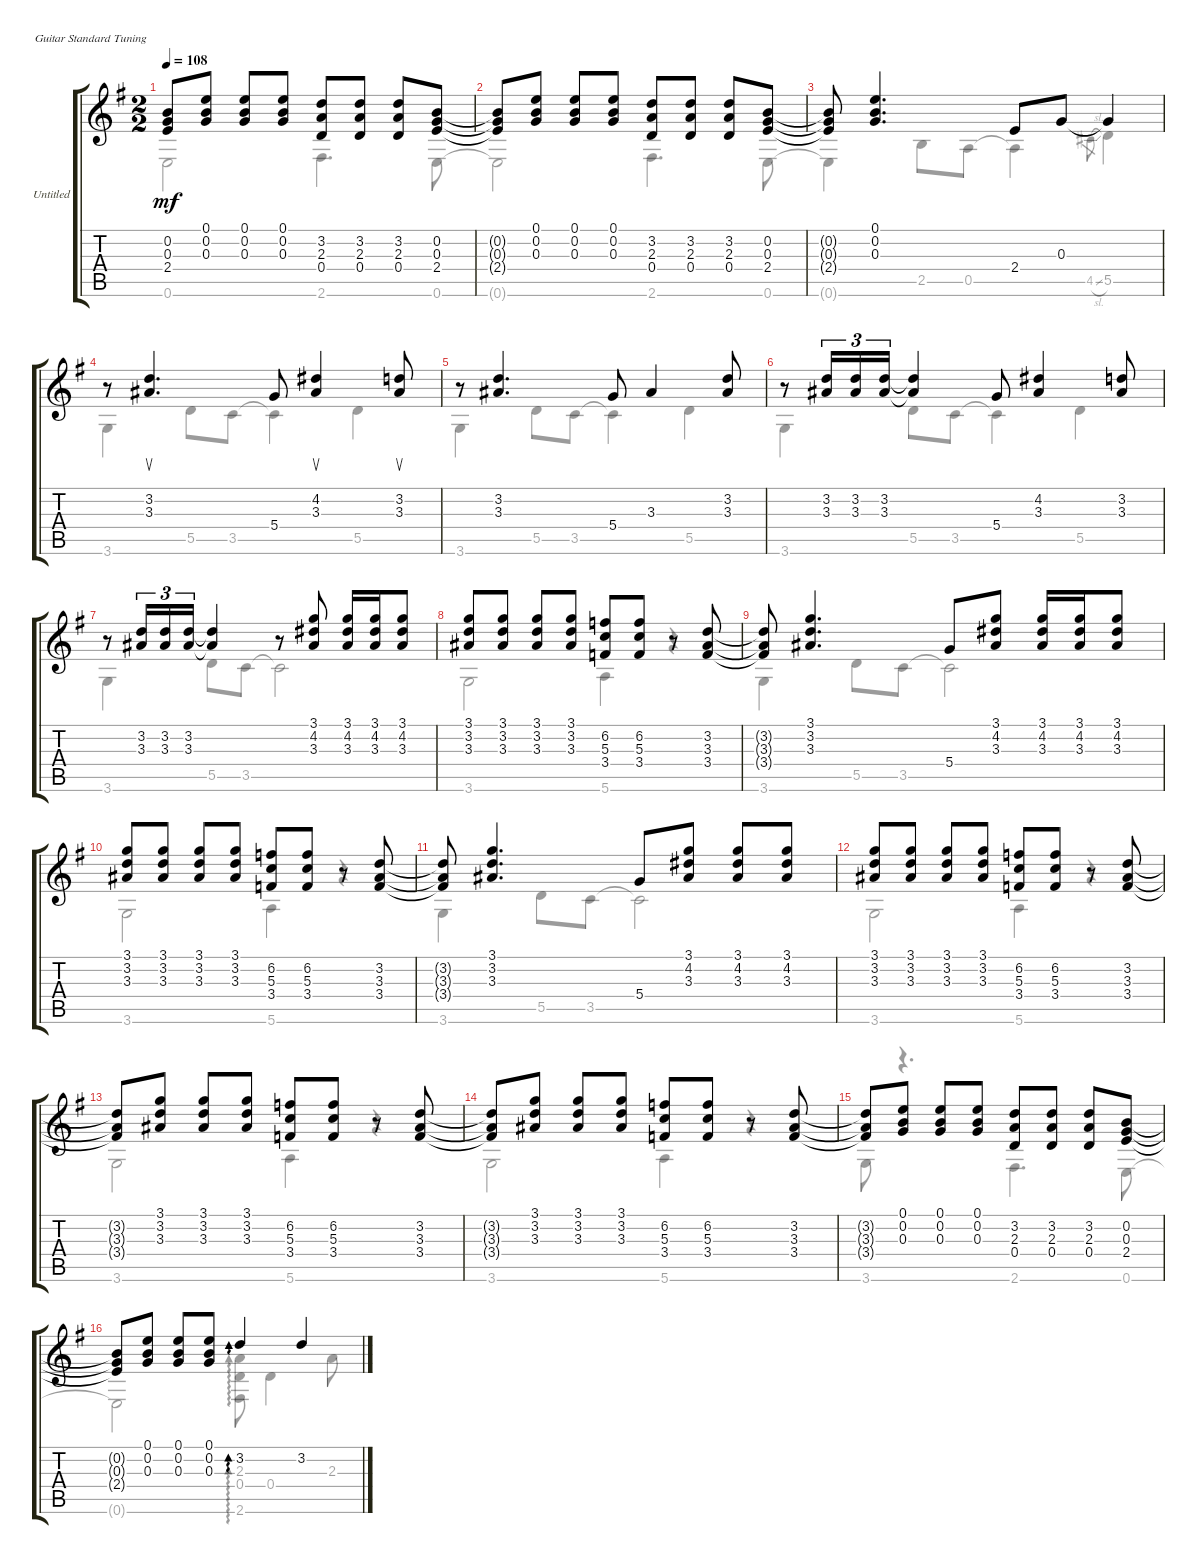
\bracketExtendMode groupsimilarinstruments
\firstSystemTrackNameOrientation horizontal
\otherSystemsTrackNameOrientation horizontal
\track ("Untitled" "Untitled") {instrument acousticguitarnylon}
\staff {score tabs}
\tuning (E4 B3 G3 D3 A2 E2)
\voice
\ts (2 2)
\tempo 108
\clef g2
\ks eminor
(0.2{t} 0.3{t} 2.4{t}).8{dy mf} (0.1 0.2 0.3).8 (0.1 0.2 0.3).8 (0.1 0.2 0.3).8 (3.2 2.3 0.4).8 (3.2 2.3 0.4).8 (3.2 2.3 0.4).8 (0.2 0.3 2.4).8 |
(0.2{t} 0.3{t} 2.4{t}).8 (0.1 0.2 0.3).8 (0.1 0.2 0.3).8 (0.1 0.2 0.3).8 (3.2 2.3 0.4).8 (3.2 2.3 0.4).8 (3.2 2.3 0.4).8 (0.2 0.3 2.4).8 |
(0.2{t} 0.3{t} 2.4{t}).8 (0.1 0.2 0.3).4{d} 2.4.8 0.3.8 0.3{t}.4 |
r.8 (3.2 3.3).4{d su} 5.4.8 (4.2 3.3).4{su} (3.2 3.3).8{su} |
r.8 (3.2 3.3).4{d} 5.4.8 3.3.4 (3.2 3.3).8 |
r.8 (3.2 3.3).16{tu (3 2)} (3.2 3.3).16{tu (3 2)} (3.2 3.3).16{tu (3 2)} (3.2{t} 3.3{t}).4 5.4.8 (4.2 3.3).4 (3.2 3.3).8 |
r.8 (3.2 3.3).16{tu (3 2)} (3.2 3.3).16{tu (3 2)} (3.2 3.3).16{tu (3 2)} (3.2{t} 3.3{t}).4 r.8 (3.1 4.2 3.3).8 (3.1 4.2 3.3).16 (3.1 4.2 3.3).16 (3.1 4.2 3.3).8 |
(3.1 3.2 3.3).8 (3.1 3.2 3.3).8 (3.1 3.2 3.3).8 (3.1 3.2 3.3).8 (6.2 5.3 3.4).8 (6.2 5.3 3.4).8 r.8 (3.2 3.3 3.4).8 |
(3.2{t} 3.3{t} 3.4{t}).8 (3.1 3.2 3.3).4{d} 5.4.8 (3.1 4.2 3.3).8 (3.1 4.2 3.3).16 (3.1 4.2 3.3).16 (3.1 4.2 3.3).8 |
(3.1 3.2 3.3).8 (3.1 3.2 3.3).8 (3.1 3.2 3.3).8 (3.1 3.2 3.3).8 (6.2 5.3 3.4).8 (6.2 5.3 3.4).8 r.8 (3.2 3.3 3.4).8 |
(3.2{t} 3.3{t} 3.4{t}).8 (3.1 3.2 3.3).4{d} 5.4.8 (3.1 4.2 3.3).8 (3.1 4.2 3.3).8 (3.1 4.2 3.3).8 |
(3.1 3.2 3.3).8 (3.1 3.2 3.3).8 (3.1 3.2 3.3).8 (3.1 3.2 3.3).8 (6.2 5.3 3.4).8 (6.2 5.3 3.4).8 r.8 (3.2 3.3 3.4).8 |
(3.2{t} 3.3{t} 3.4{t}).8 (3.1 3.2 3.3).8 (3.1 3.2 3.3).8 (3.1 3.2 3.3).8 (6.2 5.3 3.4).8 (6.2 5.3 3.4).8 r.8 (3.2 3.3 3.4).8 |
(3.2{t} 3.3{t} 3.4{t}).8 (3.1 3.2 3.3).8 (3.1 3.2 3.3).8 (3.1 3.2 3.3).8 (6.2 5.3 3.4).8 (6.2 5.3 3.4).8 r.8 (3.2 3.3 3.4).8 |
(3.2{t} 3.3{t} 3.4{t}).8 (0.1 0.2 0.3).8 (0.1 0.2 0.3).8 (0.1 0.2 0.3).8 (3.2 2.3 0.4).8 (3.2 2.3 0.4).8 (3.2 2.3 0.4).8 (0.2 0.3 2.4).8 |
(0.2{t} 0.3{t} 2.4{t}).8 (0.1 0.2 0.3).8 (0.1 0.2 0.3).8 (0.1 0.2 0.3).8 3.2.4{ad 0} 3.2.4
\voice
\clef g2
\ottava regular
\simile none
\ks eminor
0.6{t}.2{dy mf} 2.6.4{d} 0.6.8 |
0.6{t}.2 2.6.4{d} 0.6.8 |
0.6{t}.4 2.5.8 0.5.8 0.5{t}.4 4.5{sl}.8{gr} 5.5.4 |
3.6.4 5.5.8 3.5.8 3.5{t}.4 5.5.4 |
3.6.4 5.5.8 3.5.8 3.5{t}.4 5.5.4 |
3.6.4 5.5.8 3.5.8 3.5{t}.4 5.5.4 |
3.6.4 5.5.8 3.5.8 3.5{t}.2 |
3.6.2 5.6.4 r.4 |
3.6.4 5.5.8 3.5.8 3.5{t}.2 |
3.6.2 5.6.4 r.4 |
3.6.4 5.5.8 3.5.8 3.5{t}.2 |
3.6.2 5.6.4 r.4 |
3.6.2 5.6.4 r.4 |
3.6.2 5.6.4 r.4 |
3.6.8 r.4{d} 2.6.4{d} 0.6.8 |
0.6{t}.2 (2.3 0.4 2.6).8{ad 0} 0.4.4 2.3.8
